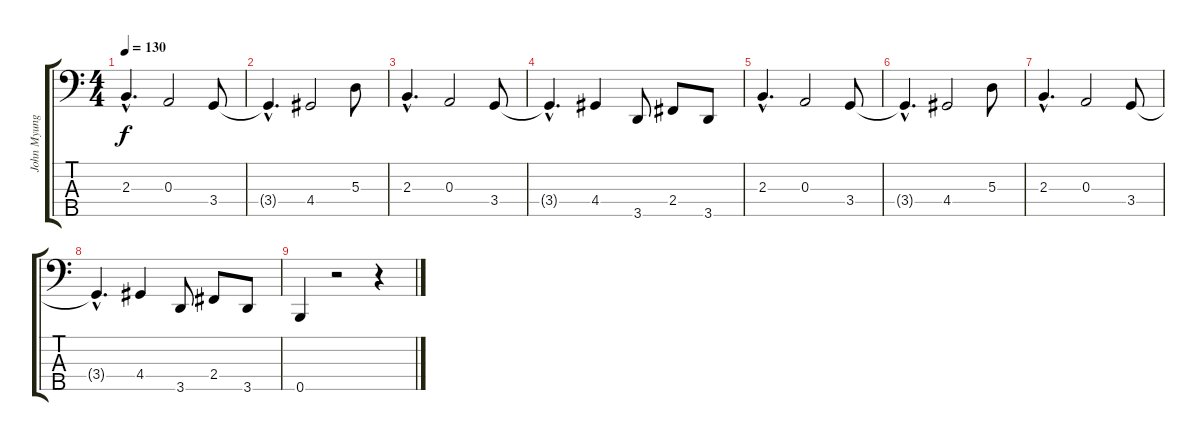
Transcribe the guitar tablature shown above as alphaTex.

\track ("John Myung" "John Myung") {instrument electricbassfinger}
\staff {score tabs}
\tuning (G2 D2 A1 E1 B0) {hide}
\ts (4 4)
\tempo 130
\clef f4
\ks c
2.3{hac}.4{d dy f} 0.3.2 3.4.8 |
3.4{hac t}.4{d} 4.4.2 5.3.8 |
2.3{hac}.4{d} 0.3.2 3.4.8 |
3.4{hac t}.4{d} 4.4.4 3.5.8 2.4.8 3.5.8 |
2.3{hac}.4{d} 0.3.2 3.4.8 |
3.4{hac t}.4{d} 4.4.2 5.3.8 |
2.3{hac}.4{d} 0.3.2 3.4.8 |
3.4{hac t}.4{d} 4.4.4 3.5.8 2.4.8 3.5.8 |
0.5.4 r.2 r.4
